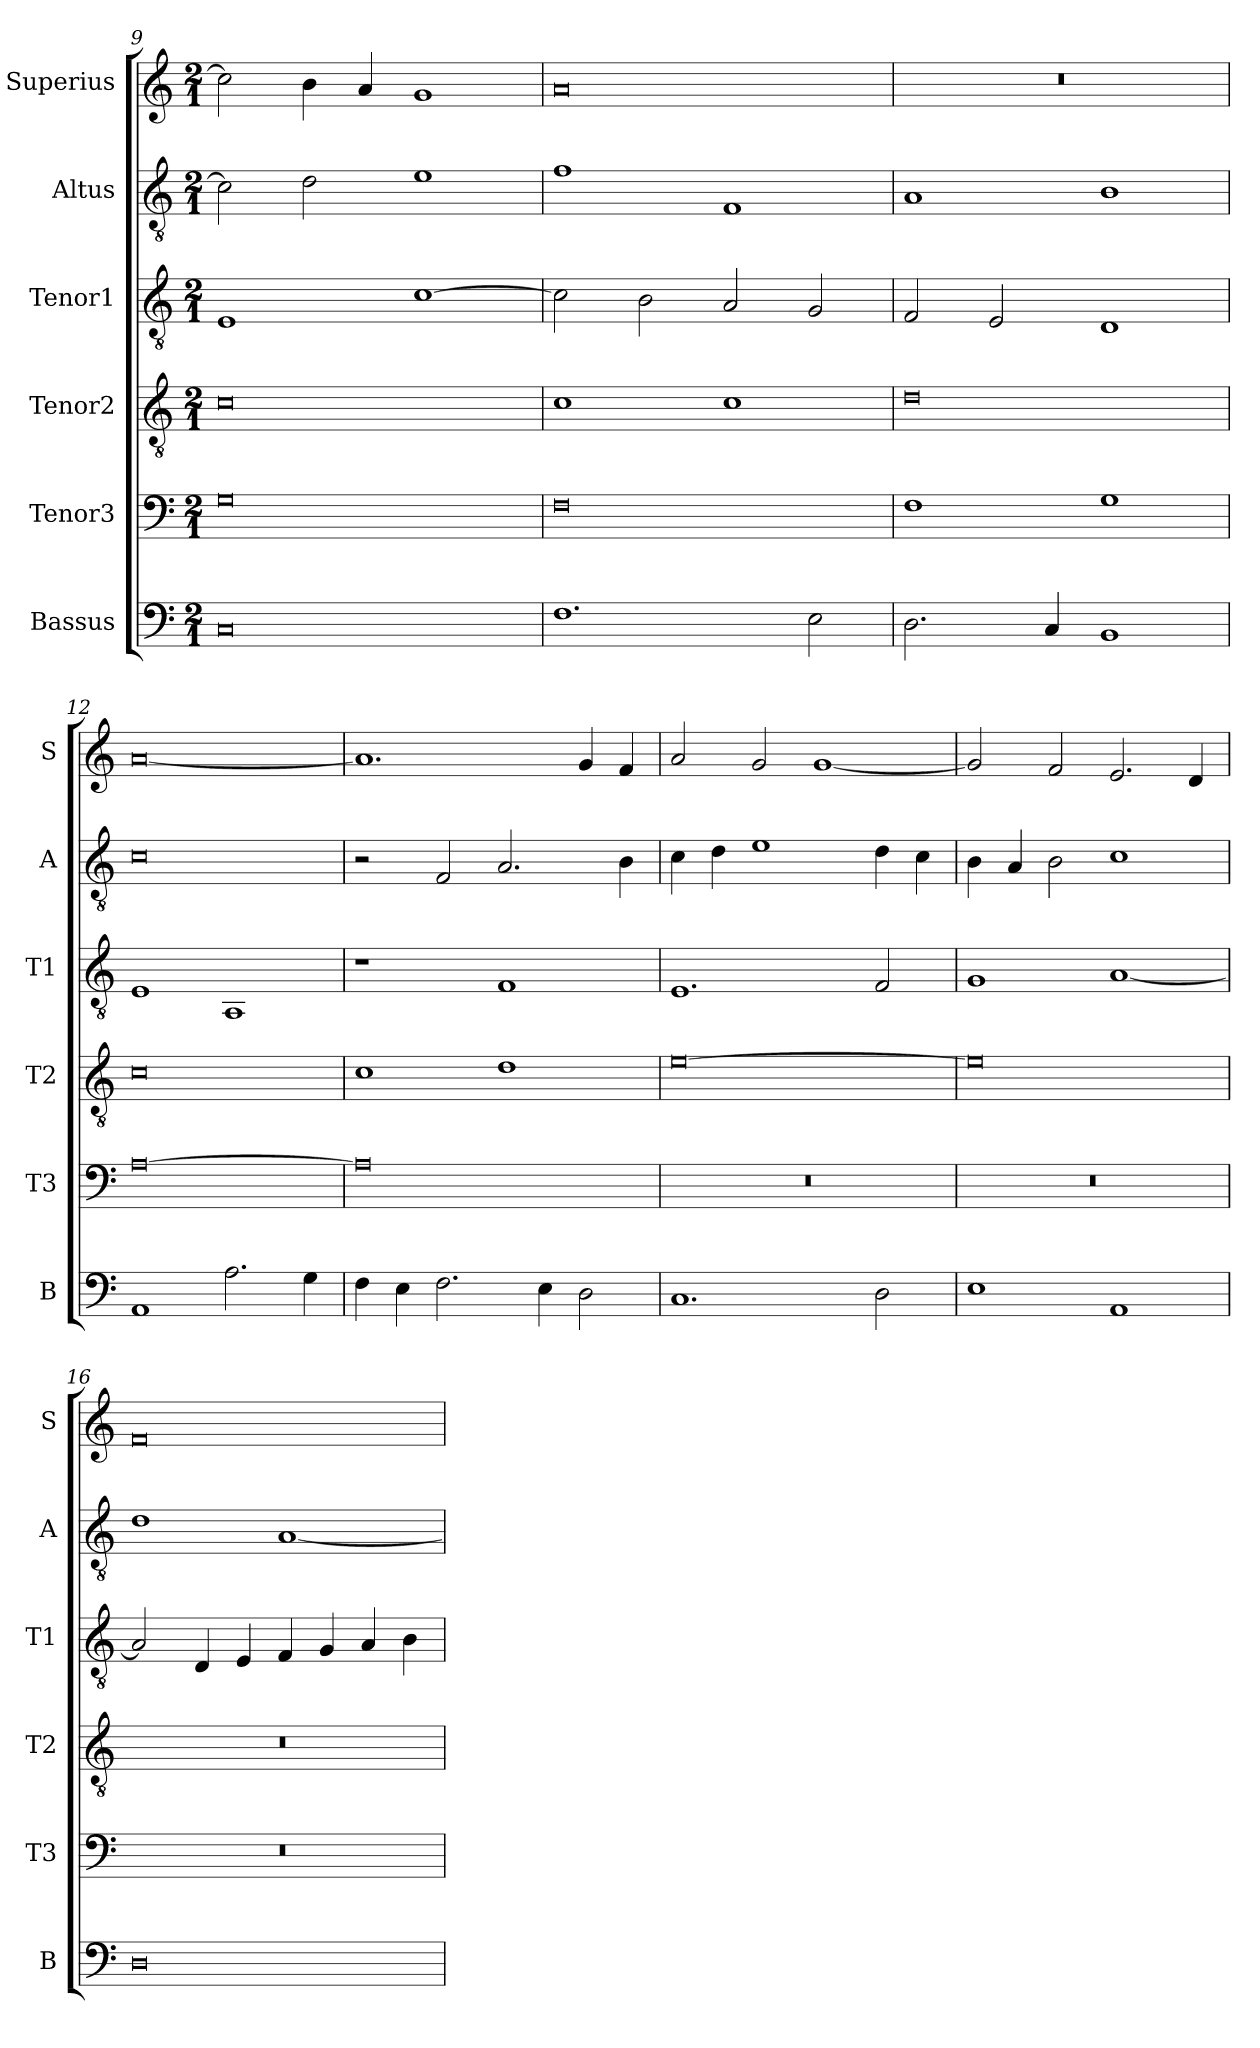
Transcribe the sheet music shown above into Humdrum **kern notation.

**kern	**kern	**kern	**kern	**kern	**kern
*part6	*part5	*part4	*part3	*part2	*part1
*staff6	*staff5	*staff4	*staff3	*staff2	*staff1
*I"Bassus	*I"Tenor3	*I"Tenor2	*I"Tenor1	*I"Altus	*I"Superius
*I'B	*I'T3	*I'T2	*I'T1	*I'A	*I'S
*clefF4	*clefF4	*clefGv2	*clefGv2	*clefGv2	*clefG2
*k[]	*k[]	*k[]	*k[]	*k[]	*k[]
*M2/1	*M2/1	*M2/1	*M2/1	*M2/1	*M2/1
=9	=9	=9	=9	=9	=9
0C	0G	0c	1E	2c\]	2cc\]
.	.	.	.	2d\	4b\
.	.	.	.	.	4a/
.	.	.	[1c	1e	1g
=10	=10	=10	=10	=10	=10
1.F	0F	1c	2c\]	1f	0a
.	.	.	2B\	.	.
.	.	1c	2A/	1F	.
2E\	.	.	2G/	.	.
=11	=11	=11	=11	=11	=11
2.D\	1F	0d	2F/	1A	0r
.	.	.	2E/	.	.
4C/	.	.	.	.	.
1BB	1G	.	1D	1B	.
=12	=12	=12	=12	=12	=12
1AA	[0A	0c	1E	0c	[0a
2.A\	.	.	1AA	.	.
4G\	.	.	.	.	.
=13	=13	=13	=13	=13	=13
4F\	0A]	1c	1r	2r	1.a]
4E\	.	.	.	.	.
2.F\	.	.	.	2F/	.
.	.	1d	1F	2.A/	.
4E\	.	.	.	.	.
2D\	.	.	.	.	4g/
.	.	.	.	4B\	4f/
=14	=14	=14	=14	=14	=14
1.C	0r	[0e	1.E	4c\	2a/
.	.	.	.	4d\	.
.	.	.	.	1e	2g/
.	.	.	.	.	[1g
2D\	.	.	2F/	4d\	.
.	.	.	.	4c\	.
=15	=15	=15	=15	=15	=15
1E	0r	0e]	1G	4B\	2g/]
.	.	.	.	4A/	.
.	.	.	.	2B\	2f/
1AA	.	.	[1A	1c	2.e/
.	.	.	.	.	4d/
=16	=16	=16	=16	=16	=16
0D	0r	0r	2A/]	1d	0f
.	.	.	4D/	.	.
.	.	.	4E/	.	.
.	.	.	4F/	[1A	.
.	.	.	4G/	.	.
.	.	.	4A/	.	.
.	.	.	4B\	.	.
=	=	=	=	=	=
*-	*-	*-	*-	*-	*-
